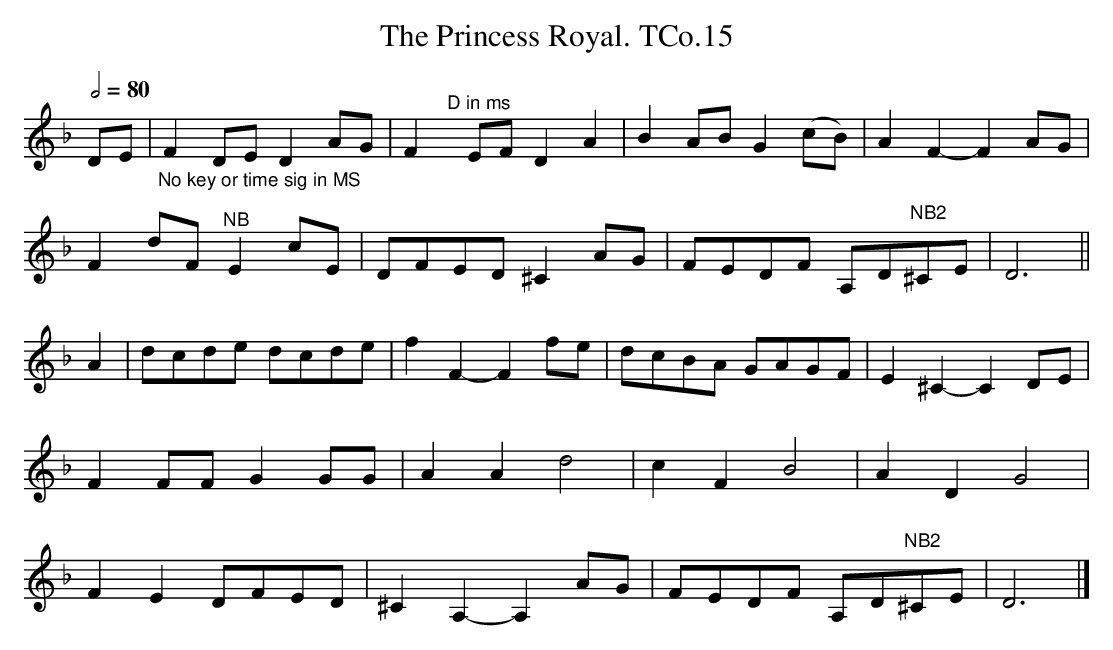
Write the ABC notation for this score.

X:1
T:Princess Royal. TCo.15, The
M:None
L:1/8
Q:1/2=80
K:Dm
DE|"_No key or time sig in MS"F2 DE D2 AG|F2  "^D in ms"yEF D2 A2|B2 AB G2 (cB)|A2 F2- F2 AG|
F2 dF "^NB"E2 cE|DFED ^C2AG|FEDF A,D"NB2"^CE|D6||
A2|dcde dcde|f2 F2- F2 fe|dcBA GAGF|E2 ^C2- C2DE|
F2 FF G2 GG|A2 A2 d4|c2 F2 B4|A2 D2 G4|
F2 E2 DFED|^C2 A,2- A,2AG|FEDF A,D"NB2"^CE|D6|]
